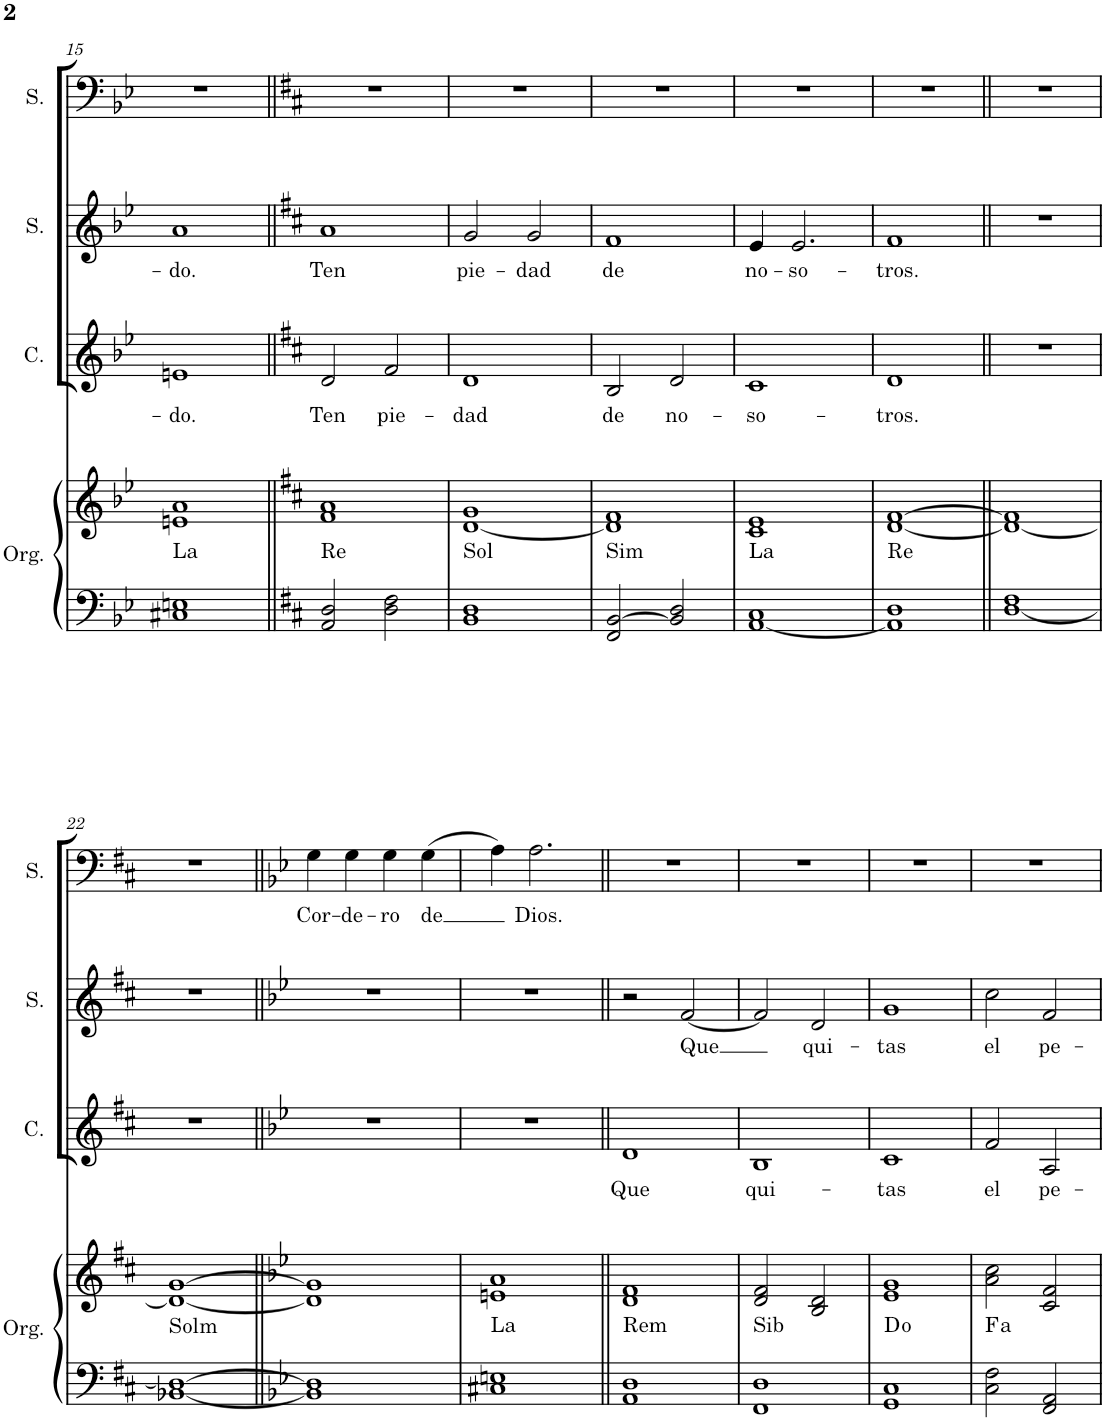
**kern	**kern	**harte	**kern	**text	**kern	**text	**kern	**text
*part4	*part4	*part4	*part3	*part3	*part2	*part2	*part1	*part1
*staff5	*staff4	*	*staff3	*staff3	*staff2	*staff2	*staff1	*staff1
*I"Órgano	*	*	*I"Contralto	*	*I"Soprano	*	*I"Sacerdote	*
*	*	*	*I'C.	*	*I'S.	*	*I'S.	*
!!LO:PB:g=z
*clefF4	*clefG2	*	*clefG2	*	*clefG2	*	*clefF4	*
*k[b-e-]	*k[b-e-]	*	*k[b-e-]	*	*k[b-e-]	*	*k[b-e-]	*
*M4/4	*M4/4	*	*M4/4	*	*M4/4	*	*M4/4	*
=15	=15	=15	=15	=15	=15	=15	=15	=15
!	!	!LO:H:kt=La	!	!LO:LY:b	!	!LO:LY:b	!	!
1C#X 1En	1en 1a	N	1en	-do.	1a	-do.	1r	.
=16||	=16||	=16||	=16||	=16||	=16||	=16||	=16||	=16||
*k[f#c#]	*k[f#c#]	*	*k[f#c#]	*	*k[f#c#]	*	*k[f#c#]	*
!	!	!LO:H:kt=Re	!	!LO:LY:b	!	!LO:LY:b	!	!
2AA/ 2D/	1f# 1a	N	2d/	Ten	1a	Ten	1r	.
!	!	!	!	!LO:LY:b	!	!	!	!
2D\ 2F#\	.	.	2f#/	pie-	.	.	.	.
=17	=17	=17	=17	=17	=17	=17	=17	=17
!	!	!LO:H:kt=Sol	!	!LO:LY:b	!	!LO:LY:b	!	!
1BB 1D	[1d 1g	N	1d	-dad	2g/	pie-	1r	.
!	!	!	!	!	!	!LO:LY:b	!	!
.	.	.	.	.	2g/	-dad	.	.
=18	=18	=18	=18	=18	=18	=18	=18	=18
!	!	!LO:H:kt=Sim	!	!LO:LY:b	!	!LO:LY:b	!	!
2FF#/ [2BB/	1d] 1f#	N	2B/	de	1f#	de	1r	.
!	!	!	!	!LO:LY:b	!	!	!	!
2BB/] 2D/	.	.	2d/	no-	.	.	.	.
=19	=19	=19	=19	=19	=19	=19	=19	=19
!	!	!LO:H:kt=La	!	!LO:LY:b	!	!LO:LY:b	!	!
[1AA 1C#	1c# 1e	N	1c#	-so-	4e/	no-	1r	.
!	!	!	!	!	!	!LO:LY:b	!	!
.	.	.	.	.	2.e/	-so-	.	.
=20	=20	=20	=20	=20	=20	=20	=20	=20
!	!	!LO:H:kt=Re	!	!LO:LY:b	!	!LO:LY:b	!	!
1AA] 1D	[1d [1f#	N	1d	-tros.	1f#	-tros.	1r	.
=21||	=21||	=21||	=21||	=21||	=21||	=21||	=21||	=21||
[1D 1F#	1d_ 1f#]	.	1r	.	1r	.	1r	.
!!LO:LB:g=z
=22	=22	=22	=22	=22	=22	=22	=22	=22
!	!	!LO:H:kt=Solm	!	!	!	!	!	!
[1BB-X 1D_	1d_ [1g	N	1r	.	1r	.	1r	.
=23||	=23||	=23||	=23||	=23||	=23||	=23||	=23||	=23||
*k[b-e-]	*k[b-e-]	*	*k[b-e-]	*	*k[b-e-]	*	*k[b-e-]	*
!	!	!	!	!	!	!	!	!LO:LY:b
1BB-] 1D]	1d] 1g]	.	1r	.	1r	.	4G\	Cor-
!	!	!	!	!	!	!	!	!LO:LY:b
.	.	.	.	.	.	.	4G\	-de-
!	!	!	!	!	!	!	!	!LO:LY:b
.	.	.	.	.	.	.	4G\	-ro
!	!	!	!	!	!	!	!	!LO:LY:b
.	.	.	.	.	.	.	(4G\	de
=24	=24	=24	=24	=24	=24	=24	=24	=24
!	!	!LO:H:kt=La	!	!	!	!	!	!
1C#X 1En	1en 1a	N	1r	.	1r	.	4A\)	.
!	!	!	!	!	!	!	!	!LO:LY:b
.	.	.	.	.	.	.	2.A\	Dios.
=25||	=25||	=25||	=25||	=25||	=25||	=25||	=25||	=25||
!	!	!LO:H:kt=Rem	!	!LO:LY:b	!	!	!	!
1AA 1D	1d 1f	N	1d	Que	2r	.	1r	.
!	!	!	!	!	!	!LO:LY:b	!	!
.	.	.	.	.	[2f/	Que	.	.
=26	=26	=26	=26	=26	=26	=26	=26	=26
!	!	!LO:H:kt=Sib	!	!LO:LY:b	!	!	!	!
1FF 1D	2d/ 2f/	N	1B-	qui-	2f/]	.	1r	.
!	!	!	!	!	!	!LO:LY:b	!	!
.	2B-/ 2d/	.	.	.	2d/	qui-	.	.
=27	=27	=27	=27	=27	=27	=27	=27	=27
!	!	!	!	!LO:LY:b	!	!LO:LY:b	!	!
1GG 1C	1e- 1g	D:dim	1c	-tas	1g	-tas	1r	.
=28	=28	=28	=28	=28	=28	=28	=28	=28
!	!	!LO:H:kt=a	!	!LO:LY:b	!	!LO:LY:b	!	!
2C\ 2F\	2a\ 2cc\	.	2f/	el	2cc\	el	1r	.
!	!	!	!	!LO:LY:b	!	!LO:LY:b	!	!
2FF/ 2AA/	2c/ 2f/	.	2A/	pe-	2f/	pe-	.	.
=	=	=	=	=	=	=	=	=
*-	*-	*-	*-	*-	*-	*-	*-	*-
